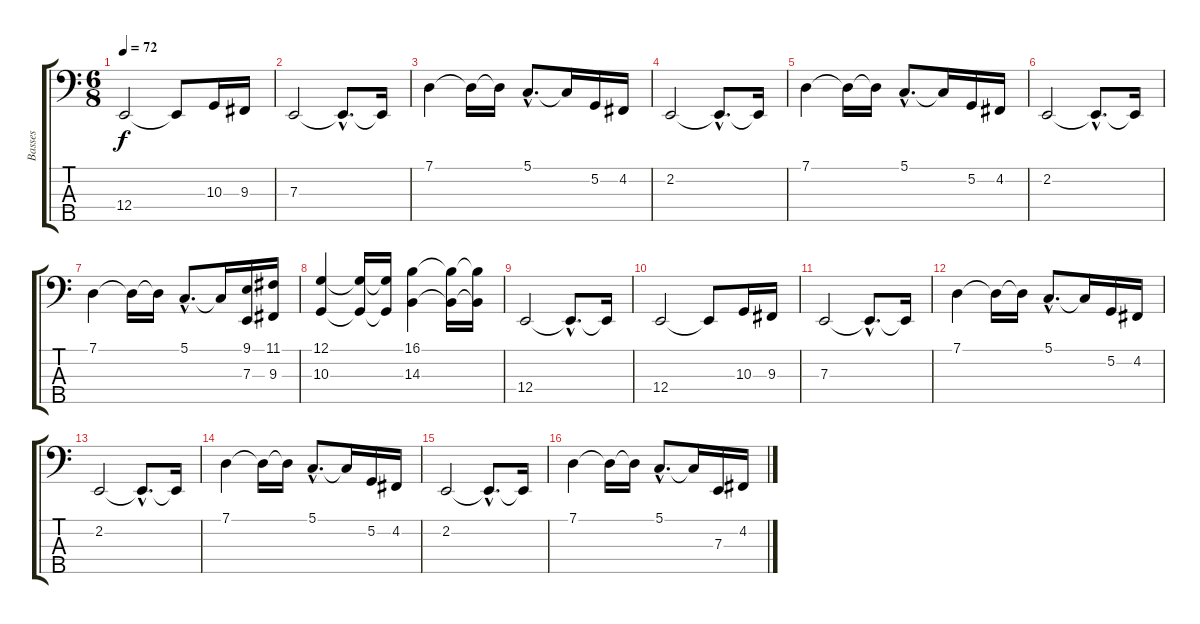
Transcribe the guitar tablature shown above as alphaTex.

\track ("Basses" "Basses") {instrument stringensemble1}
\staff {score tabs}
\tuning (G2 D2 A1 E1 B0) {hide}
\ts (6 8)
\tempo 72
\clef f4
\ks c
12.4.2{dy f} 12.4{t}.8 10.3.16 9.3.16 |
7.3.2 7.3{hac t}.8{d} 7.3{t}.16 |
7.1.4 7.1{t}.16 7.1{t}.16 5.1{hac}.8{d} 5.1{t}.16 5.2.16 4.2.16 |
2.2.2 2.2{hac t}.8{d} 2.2{t}.16 |
7.1.4 7.1{t}.16 7.1{t}.16 5.1{hac}.8{d} 5.1{t}.16 5.2.16 4.2.16 |
2.2.2 2.2{hac t}.8{d} 2.2{t}.16 |
7.1.4 7.1{t}.16 7.1{t}.16 5.1{hac}.8{d} 5.1{t}.16 (9.1 7.3).16 (11.1 9.3).16 |
(12.1 10.3).4 (12.1{t} 10.3{t}).16 (12.1{t} 10.3{t}).16 (16.1 14.3).4 (16.1{t} 14.3{t}).16 (16.1{t} 14.3{t}).16 |
12.4.2 12.4{hac t}.8{d} 12.4{t}.16 |
12.4.2 12.4{t}.8 10.3.16 9.3.16 |
7.3.2 7.3{hac t}.8{d} 7.3{t}.16 |
7.1.4 7.1{t}.16 7.1{t}.16 5.1{hac}.8{d} 5.1{t}.16 5.2.16 4.2.16 |
2.2.2 2.2{hac t}.8{d} 2.2{t}.16 |
7.1.4 7.1{t}.16 7.1{t}.16 5.1{hac}.8{d} 5.1{t}.16 5.2.16 4.2.16 |
2.2.2 2.2{hac t}.8{d} 2.2{t}.16 |
7.1.4 7.1{t}.16 7.1{t}.16 5.1{hac}.8{d} 5.1{t}.16 7.3.16 4.2.16
